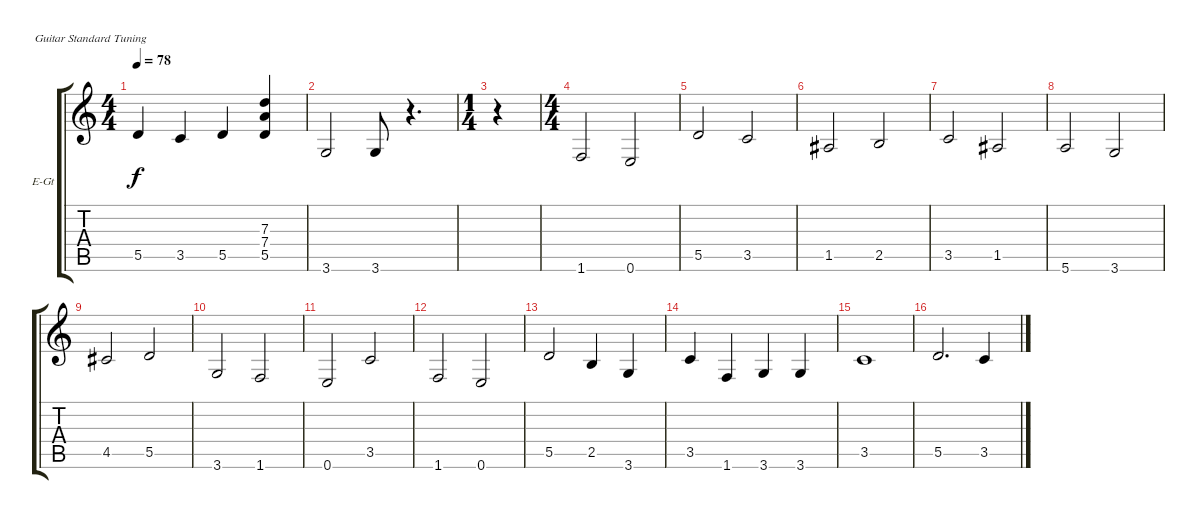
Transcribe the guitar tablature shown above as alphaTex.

\bracketExtendMode groupsimilarinstruments
\firstSystemTrackNameOrientation horizontal
\otherSystemsTrackNameOrientation horizontal
\track ("Bajeo Con Guitarra" "E-Gt") {instrument electricguitarjazz}
\staff {score tabs}
\tuning (E4 B3 G3 D3 A2 E2)
\voice
\ts (4 4)
\tempo 78
\clef g2
\ks c
5.5.4{dy f} 3.5.4 5.5.4 (7.3 7.4 5.5).4 |
3.6.2 3.6.8 r.4{d} |
\ts (1 4)
\beaming (8 2)
r.4 |
\ts (4 4)
\beaming (8 2 2 2 2)
1.6.2 0.6.2 |
5.5.2 3.5.2 |
1.5.2 2.5.2 |
3.5.2 1.5.2 |
5.6.2 3.6.2 |
4.5.2 5.5.2 |
3.6.2 1.6.2 |
0.6.2 3.5.2 |
1.6.2 0.6.2 |
5.5.2 2.5.4 3.6.4 |
3.5.4 1.6.4 3.6.4 3.6.4 |
3.5.1 |
5.5.2{d} 3.5.4
\voice
\clef g2
\ottava regular
\simile none
\ks c
|
|
r.4{dy mf} |
|
|
|
|
|
|
|
|
|
|
|
|
